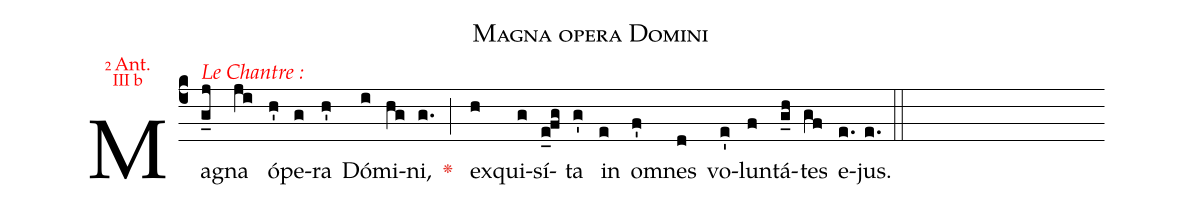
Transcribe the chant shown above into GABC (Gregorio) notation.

name:Magna opera Domini;
office-part:Antiphona;
annotation: {\color{red}\tiny 2 \footnotesize Ant.};
annotation: {\color{red}\scriptsize III b};
%%
(c4) Ma<alt>{\textcolor{red}{Le Chantre :}}</alt>(g_j)gna(ji) ó(h')pe(g)ra(h') Dó(i)mi(hg)ni,(g.) <c><v>\greheightstar</v></c> (;) ex(h)qui(g)sí(e_0!fg)ta(g') in(e) o(f')mnes(d) vo(e')lun(f)tá(g_h)tes(gf) e(e.)jus.(e.) (::)
